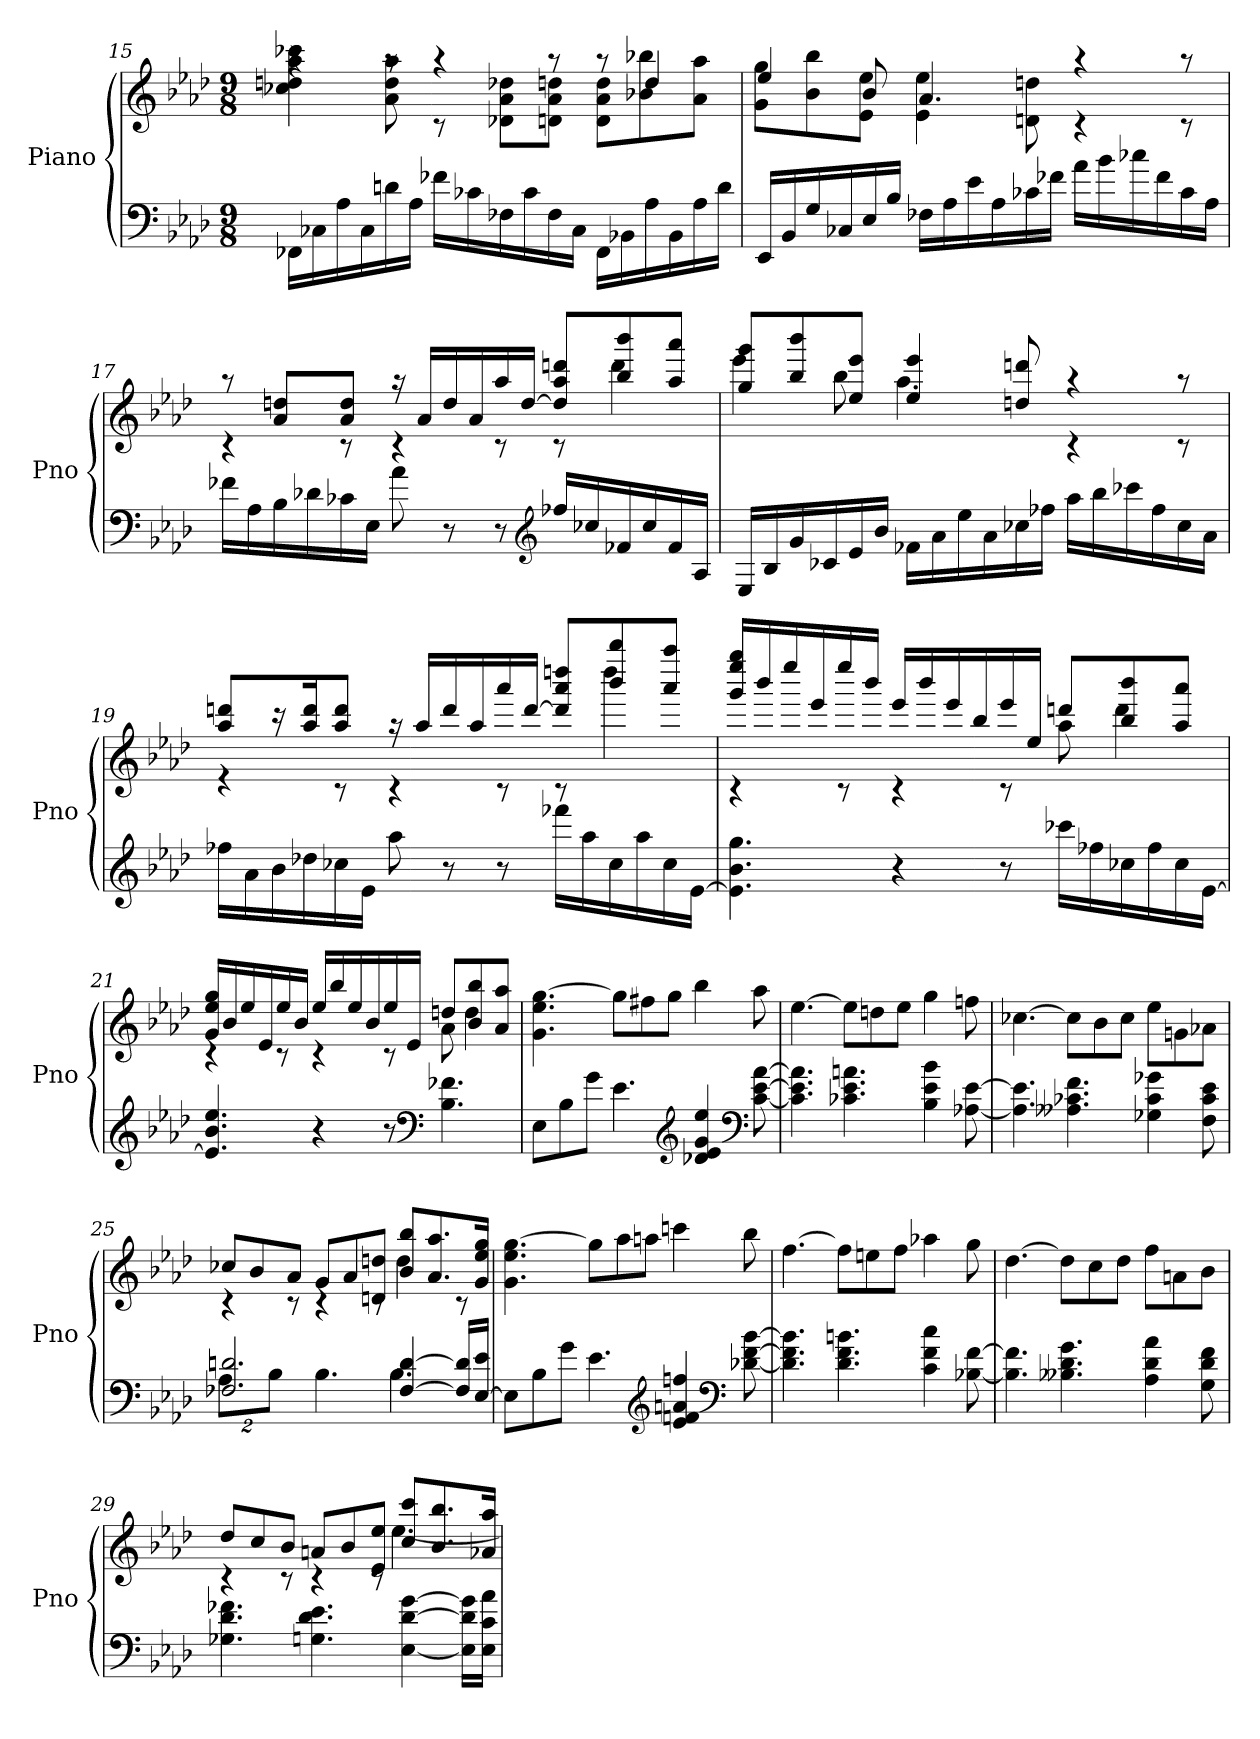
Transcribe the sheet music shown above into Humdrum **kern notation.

**kern	**kern
*part1	*part1
*staff2	*staff1
*I"Piano	*
*I'Pno	*
*clefF4	*clefG2
*k[b-e-a-d-]	*k[b-e-a-d-]
*f:	*f:
*M9/8	*M9/8
=15	=15
*	*^
16FF-XLL	4raa	4cc-X 4ddn 4aa- 4ccc-X
16C-X	.	.
16A-	.	.
16C-	.	.
16dn	8raa	8a- 8dd 8aa-
16A-JJ	.	.
16f-XLL	4raa	8rc
16c-X	.	.
16F-X	.	8d-X 8a- 8dd-XL
16c-	.	.
16F-	8raa	8dn 8a- 8ddnJ
16C-JJ	.	.
16FF-LL	8raa	8d 8a- 8ddL
16BB-X	.	.
16A-	4dd	8b-X 8bb-X
16BB-	.	.
16A-	.	8a- 8aa-J
16dJJ	.	.
=16	=16	=16
16EE-LL	4ee-	8g 8ggL
16BB-	.	.
16G	.	8b- 8bb-
16C-X	.	.
16E-	8b-	8e- 8ee-J
16B-JJ	.	.
16F-XLL	4.a-	4e- 4ee-
16A-	.	.
16e-	.	.
16A-	.	.
16c-X	.	8dn 8ddn
16f-XJJ	.	.
16a-LL	4raa	4rc
16b-	.	.
16cc-X	.	.
16f-	.	.
16c-	8raa	8rc
16A-JJ	.	.
=17	=17	=17
16f-XLL	8raa	4rc
16A-	.	.
16B-	8a- 8ddnL	.
16d-X	.	.
16c-X	8a- 8ddJ	8rc
16E-JJ	.	.
8a-	16raa	4rc
.	16a-LL	.
8r	16dd	.
.	16a-	.
8r	16aa-	8rc
.	[16ddJJ	.
*clefG2	*	*
16ff-XLL	8dd] 8aa- 8dddnL	8rc
16cc-X	.	.
16f-X	8bb- 8bbb-	4ddd
16cc-	.	.
16f-	8aa- 8aaa-J	.
16A-JJ	.	.
=18	=18	=18
16E-LL	8gg 8gggL	4eee-
16B-	.	.
16g	8bb- 8bbb-	.
16c-X	.	.
16e-	8ee- 8eee-J	8bb-
16b-JJ	.	.
16f-XLL	4ee- 4eee-	4.aa-
16a-	.	.
16ee-	.	.
16a-	.	.
16cc-X	8ddn 8dddn	.
16ff-XJJ	.	.
16aa-LL	4raa	4rc
16bb-	.	.
16ccc-X	.	.
16ff-	.	.
16cc-	8raa	8rc
16a-JJ	.	.
=19	=19	=19
16ff-XLL	8aa- 8dddnL	4r
16a-	.	.
16b-	16r	.
16dd-X	16aa- 16dddK	.
16cc-X	8aa- 8dddJ	8rc
16e-JJ	.	.
8aa-	16raa	4rc
.	16aa-LL	.
8r	16ddd	.
.	16aa-	.
8r	16aaa-	8rc
.	[16dddJJ	.
16fff-XLL	8ddd] 8aaa- 8ddddnL	8rc
16aa-	.	.
16cc-	8bbb- 8bbbb-	4dddd
16aa-	.	.
16cc-	8aaa- 8aaaa-J	.
[16e-JJ	.	.
=20	=20	=20
4.e-] 4.b- 4.gg	16ggg 16eeee- 16ggggLL	4rc
.	16bbb-	.
.	16eeee-	.
.	16eee-	.
.	16eeee-	8rc
.	16bbb-JJ	.
4r	16eee-LL	4rc
.	16bbb-	.
.	16eee-	.
.	16bb-	.
8r	16eee-	8rc
.	16ee-JJ	.
16ccc-XLL	8dddnL	8aa-
16ff-X	.	.
16cc-X	8bb- 8bbb-	4ddd
16ff-	.	.
16cc-	8aa- 8aaa-J	.
[16e-JJ	.	.
=21	=21	=21
4.e-] 4.b- 4.ee-	16g 16ee- 16ggLL	4rc
.	16b-	.
.	16ee-	.
.	16e-	.
.	16ee-	8rc
.	16b-JJ	.
4r	16ee-LL	4rc
.	16bb-	.
.	16ee-	.
.	16b-	.
8r	16ee-	8rc
.	16e-JJ	.
*clefF4	*	*
4.B- 4.f-X	8ddnL	8a-
.	8b- 8bb-	4dd
.	8a- 8aa-J	.
*	*v	*v
=22	=22
8E-L	4.g 4.ee- [4.gg
8B-	.
8gJ	.
4.e-	8ggL]
.	8ff#X
.	8ggJ
*clefG2	*
4d-X 4e- 4g 4ee-	4bb-
*clefF4	*
[8c [8e- [8a-	8aa-
=23	=23
4.c] 4.e-] 4.a-]	[4.ee-
4.c-X 4.e- 4.an	8ee-L]
.	8ddn
.	8ee-J
4B- 4e- 4b-	4gg
[8A-X [8e-	8ffn
=24	=24
4.A-] 4.e-]	[4.cc-X
4.A--X 4.c-X 4.f	8cc-L]
.	8b-
.	8cc-J
4G-X 4c- 4g-X	8ee-L
.	8gn
8F 8c- 8e-	8a-XJ
=25	=25
*^	*^
2.F-X 2.dn	16%3A-L	8cc-XL	4rc
.	.	8b-	.
.	16%3B-J	.	.
.	.	8a-J	8rc
.	4.B-	8gL	4rc
.	.	8a-	.
.	.	8dn 8ddnJ	8rc
[4F- [4d	4.B-	8b- 8bb-L	4dd
.	.	8.a- 8.aa-	.
16F-] 16d]LL	.	.	8rc
[16E- 16e-JJ	.	16g 16ee- 16ggJk	.
*v	*v	*	*
*	*v	*v
=26	=26
8E-L]	4.g 4.ee- [4.gg
8B-	.
8gJ	.
4.e-	8ggL]
.	8aa-
.	8aanJ
*clefG2	*
4e- 4fn 4an 4ffn	4cccn
*clefF4	*
[8d-X [8f [8b-	8bb-
=27	=27
4.d-] 4.f] 4.b-]	[4.ff
4.d- 4.f 4.bn	8ffL]
.	8een
.	8ffJ
4c 4f 4cc	4aa-X
[8B-X [8f	8gg
=28	=28
4.B-] 4.f]	[4.dd-
4.B--X 4.d- 4.g	8dd-L]
.	8cc
.	8dd-J
4A- 4d- 4a-	8ffL
.	8an
8G 8d- 8f	8b-J
=29	=29
*	*^
4.G-X 4.d- 4.f-X	8dd-L	4rc
.	8cc	.
.	8b-J	8rc
4.Gn 4.d- 4.e-	8anL	4rc
.	8b-	.
.	8e- 8ee-J	8rc
[4E- [4d- [4g	8cc 8cccL	[4.ee-
.	8.b- 8.bb-	.
16E-] 16d-] 16g]LL	.	.
16E- 16c 16a-JJ	16a-X 16aa-Jk	.
*	*v	*v
=	=
*-	*-
